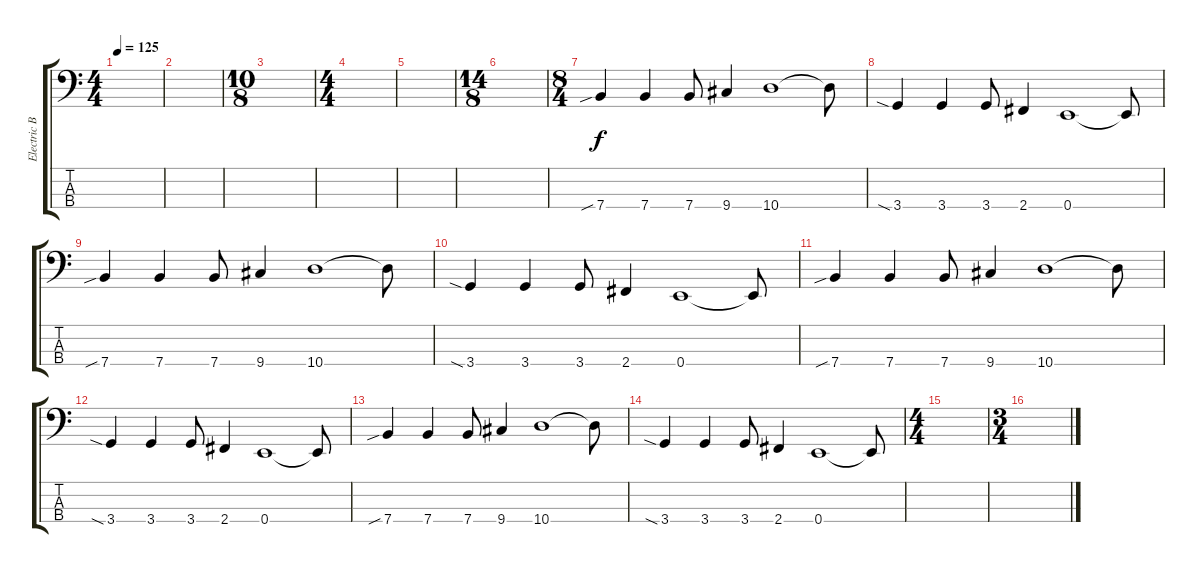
\track ("Electric Bass" "Electric B") {instrument electricbassfinger}
\staff {score tabs}
\tuning (G2 D2 A1 E1) {hide}
\ts (4 4)
\tempo 125
\clef f4
\ks c
|
|
\ts (10 8)
|
\ts (4 4)
|
|
\ts (14 8)
|
\ts (8 4)
7.4{sib}.4 7.4.4 7.4.8 9.4.4 10.4.1 10.4{t}.8 |
3.4{sia}.4 3.4.4 3.4.8 2.4.4 0.4.1 0.4{t}.8 |
7.4{sib}.4 7.4.4 7.4.8 9.4.4 10.4.1 10.4{t}.8 |
3.4{sia}.4 3.4.4 3.4.8 2.4.4 0.4.1 0.4{t}.8 |
7.4{sib}.4 7.4.4 7.4.8 9.4.4 10.4.1 10.4{t}.8 |
3.4{sia}.4 3.4.4 3.4.8 2.4.4 0.4.1 0.4{t}.8 |
7.4{sib}.4 7.4.4 7.4.8 9.4.4 10.4.1 10.4{t}.8 |
3.4{sia}.4 3.4.4 3.4.8 2.4.4 0.4.1 0.4{t}.8 |
\ts (4 4)
|
\ts (3 4)
